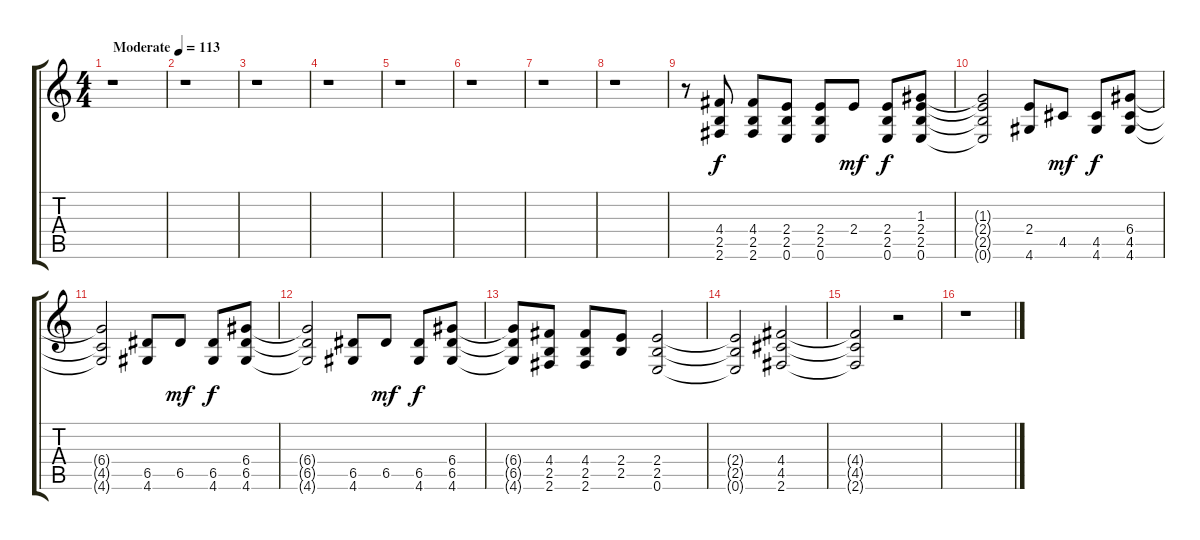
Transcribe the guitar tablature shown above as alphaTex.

\track "" {instrument distortionguitar}
\staff {score tabs}
\tuning (E4 B3 G3 D3 A2 E2) {hide}
\ts (4 4)
\tempo (113 "Moderate")
\clef g2
\ks c
r.1{dy f instrument distortionguitar} |
r.1 |
r.1 |
r.1 |
r.1 |
r.1 |
r.1 |
r.1 |
r.8 (4.4 2.5 2.6).8 (4.4 2.5 2.6).8 (2.4 2.5 0.6).8 (2.4 2.5 0.6).8 2.4.8{dy mf} (2.4 2.5 0.6).8{dy f} (1.3 2.4 2.5 0.6).8 |
(1.3{t} 2.4{t} 2.5{t} 0.6{t}).2 (2.4 4.6).8 4.5.8{dy mf} (4.5 4.6).8{dy f} (6.4 4.5 4.6).8 |
(6.4{t} 4.5{t} 4.6{t}).2 (6.5 4.6).8 6.5.8{dy mf} (6.5 4.6).8{dy f} (6.4 6.5 4.6).8 |
(6.4{t} 6.5{t} 4.6{t}).2 (6.5 4.6).8 6.5.8{dy mf} (6.5 4.6).8{dy f} (6.4 6.5 4.6).8 |
(6.4{t} 6.5{t} 4.6{t}).8 (4.4 2.5 2.6).8 (4.4 2.5 2.6).8 (2.4 2.5).8 (2.4 2.5 0.6).2 |
(2.4{t} 2.5{t} 0.6{t}).2 (4.4 4.5 2.6).2 |
(4.4{t} 4.5{t} 2.6{t}).2 r.2 |
r.1
